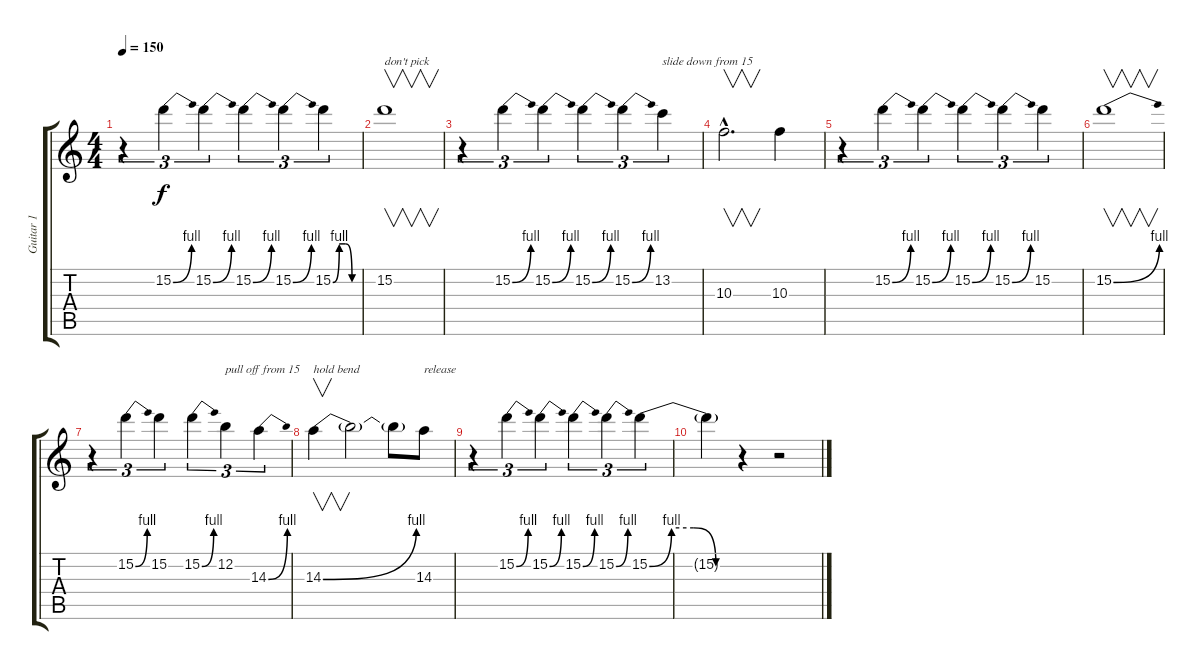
\track ("Guitar 1" "Guitar 1") {instrument electricguitarclean}
\staff {score tabs}
\tuning (E4 B3 G3 D3 A2 E2) {hide}
\ts (4 4)
\tempo 150
\clef g2
\ks c
r.4{tu (3 2) dy f} 15.2{be (bend 0 0 60 4)}.4{tu (3 2)} 15.2{be (bend 0 0 60 4)}.4{tu (3 2)} 15.2{be (bend 0 0 60 4)}.4{tu (3 2)} 15.2{be (bend 0 0 60 4)}.4{tu (3 2)} 15.2{be (custom 0 0 15 4 30 4 45 0 60 0)}.4{tu (3 2)} |
15.2.1{v txt "don't pick"} |
r.4{tu (3 2)} 15.2{be (bend 0 0 60 4)}.4{tu (3 2)} 15.2{be (bend 0 0 60 4)}.4{tu (3 2)} 15.2{be (bend 0 0 60 4)}.4{tu (3 2)} 15.2{be (bend 0 0 60 4)}.4{tu (3 2)} 13.2.4{tu (3 2) txt "slide down from 15"} |
10.3{hac}.2{v d} 10.3.4 |
r.4{tu (3 2)} 15.2{be (bend 0 0 60 4)}.4{tu (3 2)} 15.2{be (bend 0 0 60 4)}.4{tu (3 2)} 15.2{be (bend 0 0 60 4)}.4{tu (3 2)} 15.2{be (bend 0 0 60 4)}.4{tu (3 2)} 15.2.4{tu (3 2)} |
15.2{be (bend 0 0 60 4)}.1{v} |
r.4{tu (3 2)} 15.2{be (bend 0 0 60 4)}.4{tu (3 2)} 15.2.4{tu (3 2)} 15.2{be (bend 0 0 60 4)}.4{tu (3 2)} 12.2.4{tu (3 2) txt "pull off from 15"} 14.3{be (bend 0 0 60 4)}.4{tu (3 2)} |
14.3{be (bend 0 0 60 4)}.4{v txt "hold bend"} 14.3{t}.2 14.3{t}.8 14.3.8{txt "release"} |
r.4{tu (3 2)} 15.2{be (bend 0 0 60 4)}.4{tu (3 2)} 15.2{be (bend 0 0 60 4)}.4{tu (3 2)} 15.2{be (bend 0 0 60 4)}.4{tu (3 2)} 15.2{be (bend 0 0 60 4)}.4{tu (3 2)} 15.2{be (custom 0 0 15 4 30 4 45 0 60 0)}.4{tu (3 2)} |
15.2{t}.4 r.4 r.2
